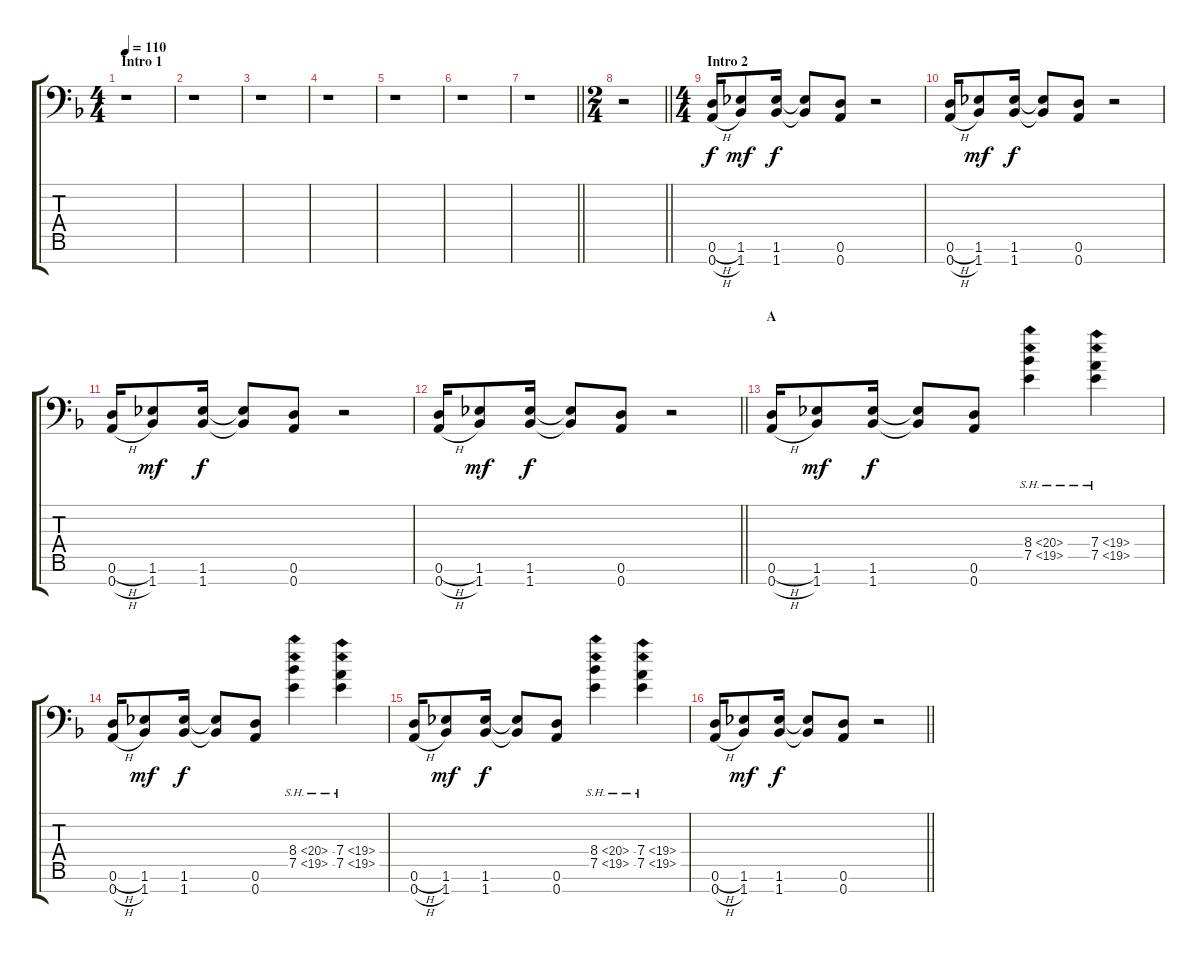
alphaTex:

\track "" {instrument overdrivenguitar}
\staff {score tabs}
\tuning (E4 B3 G3 D3 A2 D2 A1) {hide}
\ts (4 4)
\section ("" "Intro 1")
\tempo 110
\clef f4
\ks dminor
r.1{dy f instrument overdrivenguitar} |
r.1 |
r.1 |
r.1 |
r.1 |
r.1 |
\barLineRight lightlight
r.1 |
\ts (2 4)
\barLineRight lightlight
r.2 |
\ts (4 4)
\section ("" "Intro 2")
(0.6{h} 0.7{h}).16 (1.6 1.7).8{dy mf} (1.6 1.7).16{dy f} (1.6{t} 1.7{t}).8 (0.6 0.7).8 r.2 |
(0.6{h} 0.7{h}).16 (1.6 1.7).8{dy mf} (1.6 1.7).16{dy f} (1.6{t} 1.7{t}).8 (0.6 0.7).8 r.2 |
(0.6{h} 0.7{h}).16 (1.6 1.7).8{dy mf} (1.6 1.7).16{dy f} (1.6{t} 1.7{t}).8 (0.6 0.7).8 r.2 |
\barLineRight lightlight
(0.6{h} 0.7{h}).16 (1.6 1.7).8{dy mf} (1.6 1.7).16{dy f} (1.6{t} 1.7{t}).8 (0.6 0.7).8 r.2 |
\section ("" "A")
(0.6{h} 0.7{h}).16 (1.6 1.7).8{dy mf} (1.6 1.7).16{dy f} (1.6{t} 1.7{t}).8 (0.6 0.7).8 (8.4{sh 12} 7.5{sh 12}).4 (7.4{sh 12} 7.5{sh 12}).4 |
(0.6{h} 0.7{h}).16 (1.6 1.7).8{dy mf} (1.6 1.7).16{dy f} (1.6{t} 1.7{t}).8 (0.6 0.7).8 (8.4{sh 12} 7.5{sh 12}).4 (7.4{sh 12} 7.5{sh 12}).4 |
(0.6{h} 0.7{h}).16 (1.6 1.7).8{dy mf} (1.6 1.7).16{dy f} (1.6{t} 1.7{t}).8 (0.6 0.7).8 (8.4{sh 12} 7.5{sh 12}).4 (7.4{sh 12} 7.5{sh 12}).4 |
\barLineRight lightlight
(0.6{h} 0.7{h}).16 (1.6 1.7).8{dy mf} (1.6 1.7).16{dy f} (1.6{t} 1.7{t}).8 (0.6 0.7).8 r.2
